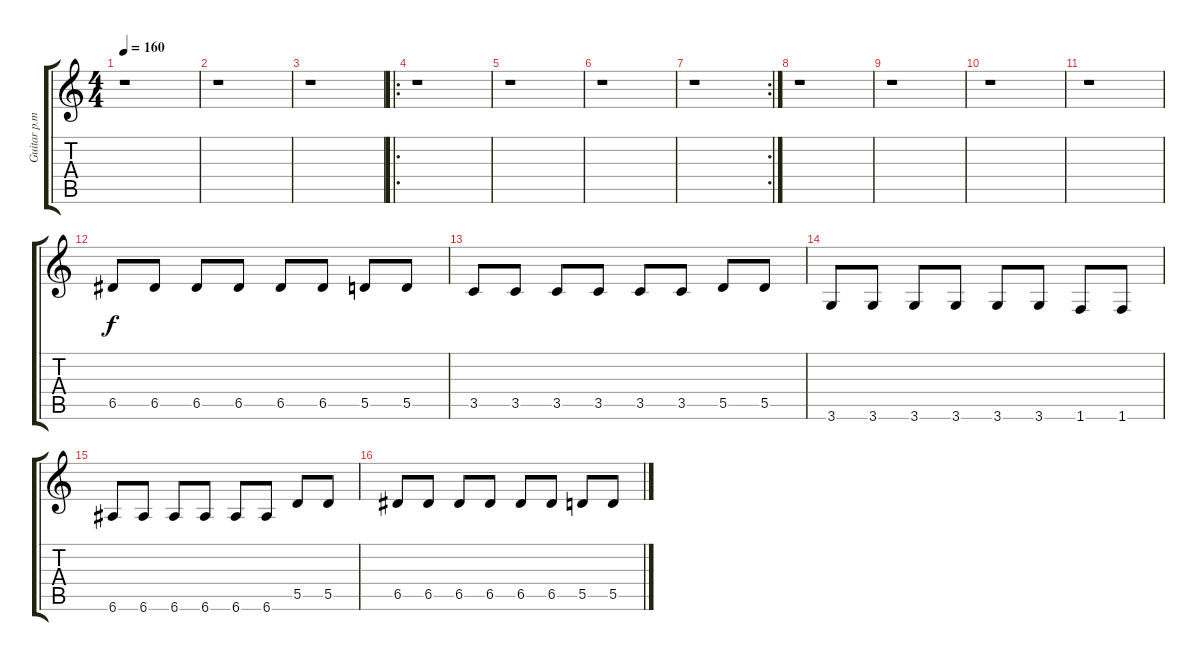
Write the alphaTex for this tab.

\track ("Guitar p.m." "Guitar p.m") {instrument electricguitarmuted}
\staff {score tabs}
\tuning (E4 B3 G3 D3 A2 E2) {hide}
\ts (4 4)
\tempo 160
\clef g2
\ks c
r.1{dy f} |
r.1 |
r.1 |
\ro
r.1 |
r.1 |
r.1 |
\rc 2
r.1 |
r.1 |
r.1 |
r.1 |
r.1 |
6.5.8 6.5.8 6.5.8 6.5.8 6.5.8 6.5.8 5.5.8 5.5.8 |
3.5.8 3.5.8 3.5.8 3.5.8 3.5.8 3.5.8 5.5.8 5.5.8 |
3.6.8 3.6.8 3.6.8 3.6.8 3.6.8 3.6.8 1.6.8 1.6.8 |
6.6.8 6.6.8 6.6.8 6.6.8 6.6.8 6.6.8 5.5.8 5.5.8 |
6.5.8 6.5.8 6.5.8 6.5.8 6.5.8 6.5.8 5.5.8 5.5.8
